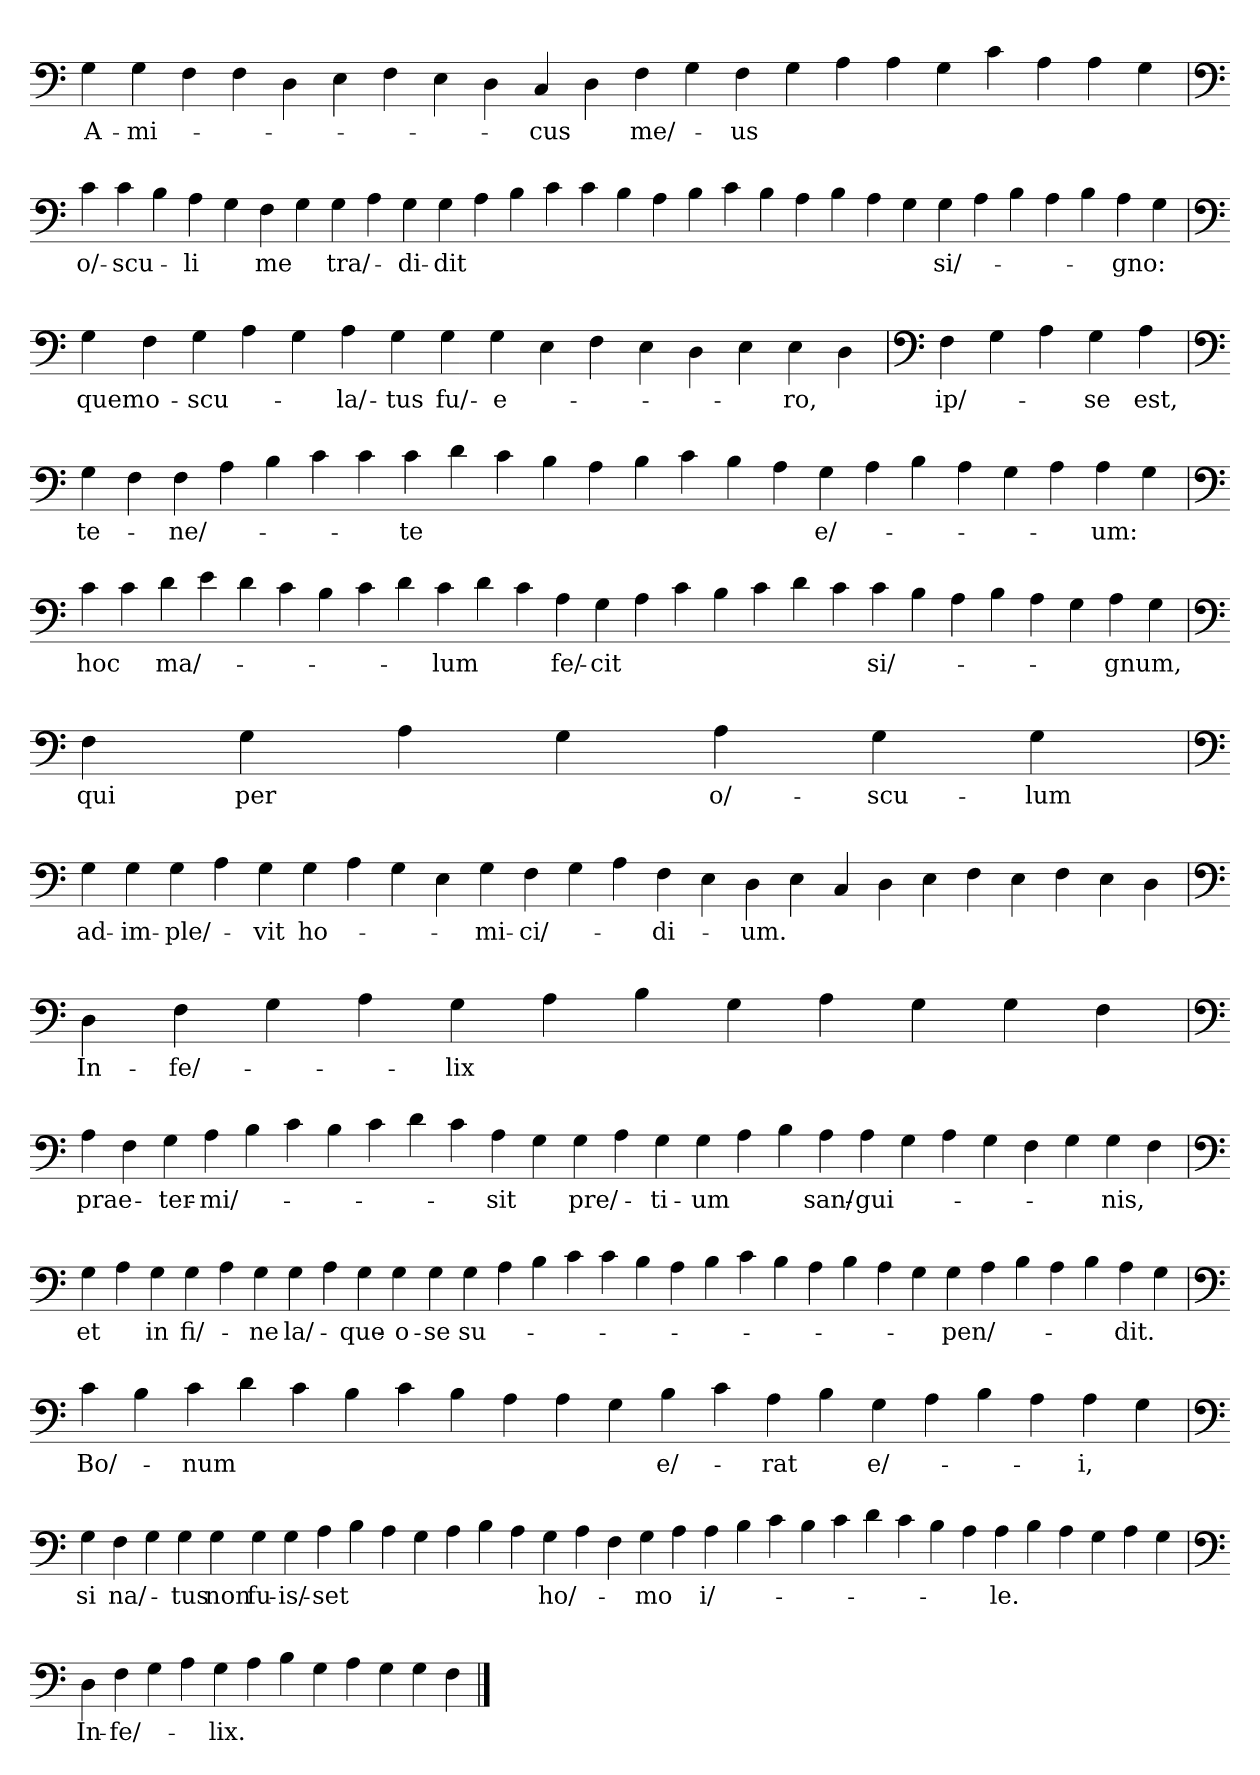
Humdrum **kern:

**kern	**text
*part1	*part1
*staff1	*staff1
*clefF4	*
=	=
4G	A-
4G	-mi-
4F	.
4F	.
4D	.
4E	.
4F	.
4E	.
4D	.
4C	-cus
4D	.
4F	me/-
4G	.
4F	-us
4G	.
4A	.
4A	.
4G	.
4c	.
4A	.
4A	.
4G	.
='	='
*clefF4	*
4c	o/-
4c	-scu-
4B	.
4A	-li
4G	.
4F	me
4G	.
4G	tra/-
4A	.
4G	-di-
4G	-dit
4A	.
4B	.
4c	.
4c	.
4B	.
4A	.
4B	.
4c	.
4B	.
4A	.
4B	.
4A	.
4G	.
4G	si/-
4A	.
4B	.
4A	.
4B	.
4A	-gno:
4G	.
='	='
*clefF4	*
4G	quem
4F	o-
4G	-scu-
4A	.
4G	.
4A	-la/-
4G	-tus
4G	fu/-
4G	-e-
4E	.
4F	.
4E	.
4D	.
4E	.
4E	-ro,
4D	.
=`	=`
*clefF4	*
4F	ip/-
4G	.
4A	.
4G	-se
4A	est,
='	='
*clefF4	*
4G	te-
4F	.
4F	-ne/-
4A	.
4B	.
4c	.
4c	.
4c	-te
4d	.
4c	.
4B	.
4A	.
4B	.
4c	.
4B	.
4A	.
4G	e/-
4A	.
4B	.
4A	.
4G	.
4A	.
4A	-um:
4G	.
='	='
*clefF4	*
4c	hoc
4c	.
4d	ma/-
4e	.
4d	.
4c	.
4B	.
4c	.
4d	.
4c	-lum
4d	.
4c	.
4A	fe/-
4G	-cit
4A	.
4c	.
4B	.
4c	.
4d	.
4c	.
4c	si/-
4B	.
4A	.
4B	.
4A	.
4G	.
4A	-gnum,
4G	.
='	='
*clefF4	*
4F	qui
4G	per
4A	.
4G	.
4A	o/-
4G	-scu-
4G	-lum
=`	=`
*clefF4	*
4G	ad-
4G	-im-
4G	-ple/-
4A	.
4G	-vit
4G	ho-
4A	.
4G	.
4E	.
4G	-mi-
4F	-ci/-
4G	.
4A	.
4F	-di-
4E	.
4D	-um.
4E	.
4C	.
4D	.
4E	.
4F	.
4E	.
4F	.
4E	.
4D	.
='	='
*clefF4	*
4D	In-
4F	-fe/-
4G	.
4A	.
4G	-lix
4A	.
4B	.
4G	.
4A	.
4G	.
4G	.
4F	.
=`	=`
*clefF4	*
4A	prae-
4F	.
4G	-ter-
4A	-mi/-
4B	.
4c	.
4B	.
4c	.
4d	.
4c	.
4A	-sit
4G	.
4G	pre/-
4A	.
4G	-ti-
4G	-um
4A	.
4B	.
4A	san/-
4A	-gui-
4G	.
4A	.
4G	.
4F	.
4G	.
4G	-nis,
4F	.
='	='
*clefF4	*
4G	et
4A	.
4G	in
4G	fi/-
4A	.
4G	-ne
4G	la/-
4A	.
4G	-que-
4G	-o-
4G	-se
4G	su-
4A	.
4B	.
4c	.
4c	.
4B	.
4A	.
4B	.
4c	.
4B	.
4A	.
4B	.
4A	.
4G	.
4G	-pen/-
4A	.
4B	.
4A	.
4B	.
4A	-dit.
4G	.
=	=
*clefF4	*
4c	Bo/-
4B	.
4c	-num
4d	.
4c	.
4B	.
4c	.
4B	.
4A	.
4A	.
4G	.
4B	e/-
4c	.
4A	-rat
4B	.
4G	e/-
4A	.
4B	.
4A	.
4A	-i,
4G	.
='	='
*clefF4	*
4G	si
4F	na/-
4G	.
4G	-tus
4G	non
4G	fu-
4G	-is/-
4A	-set
4B	.
4A	.
4G	.
4A	.
4B	.
4A	.
4G	ho/-
4A	.
4F	.
4G	-mo
4A	.
4A	i/-
4B	.
4c	.
4B	.
4c	.
4d	.
4c	.
4B	.
4A	.
4A	-le.
4B	.
4A	.
4G	.
4A	.
4G	.
=	=
*clefF4	*
4D	In-
4F	-fe/-
4G	.
4A	.
4G	-lix.
4A	.
4B	.
4G	.
4A	.
4G	.
4G	.
4F	.
==	==
*-	*-
